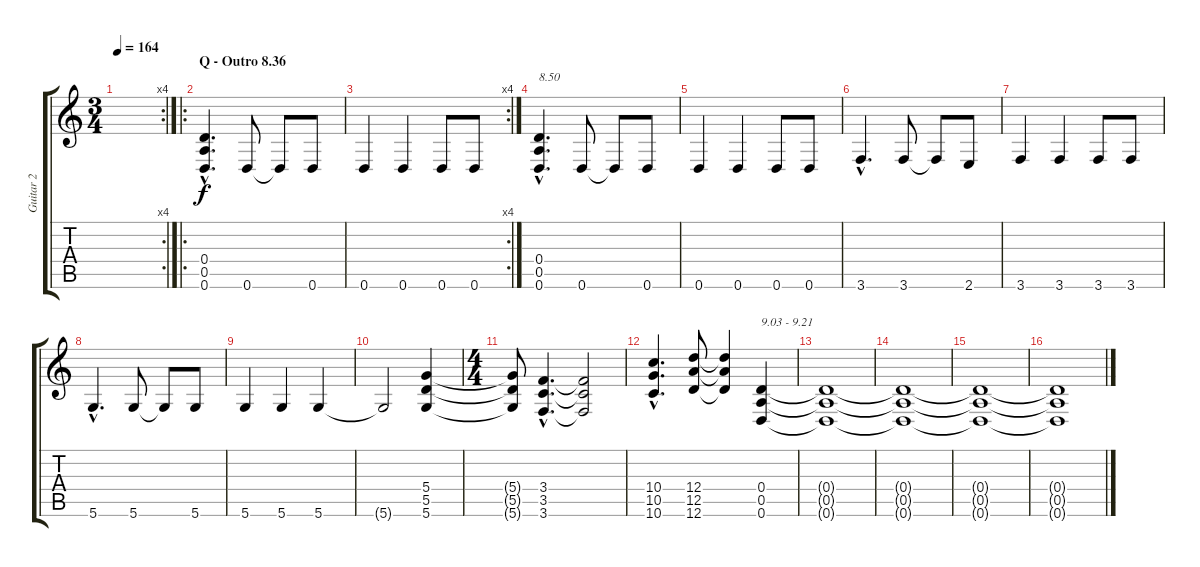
\track ("Guitar 2" "Guitar 2") {instrument distortionguitar}
\staff {score tabs}
\tuning (E4 B3 G3 D3 A2 D2) {hide}
\rc 4
\ts (3 4)
\tempo 164
\clef g2
\ks c
|
\ro
\section ("" "Q - Outro 8.36")
(0.4{hac} 0.5{hac} 0.6{hac}).4{d} 0.6.8 0.6{t}.8 0.6.8 |
\rc 4
0.6.4 0.6.4 0.6.8 0.6.8 |
(0.4{hac} 0.5{hac} 0.6{hac}).4{d txt "8.50"} 0.6.8 0.6{t}.8 0.6.8 |
0.6.4 0.6.4 0.6.8 0.6.8 |
3.6{hac}.4{d} 3.6.8 3.6{t}.8 2.6.8 |
3.6.4 3.6.4 3.6.8 3.6.8 |
5.6{hac}.4{d} 5.6.8 5.6{t}.8 5.6.8 |
5.6.4 5.6.4 5.6.4 |
5.6{t}.2 (5.4 5.5 5.6).4 |
\ts (4 4)
(5.4{t} 5.5{t} 5.6{t}).8 (3.4{hac} 3.5{hac} 3.6{hac}).4{d} (3.4{t} 3.5{t} 3.6{t}).2 |
(10.4{hac} 10.5{hac} 10.6{hac}).4{d} (12.4 12.5 12.6).8 (12.4{t} 12.5{t} 12.6{t}).4 (0.4 0.5 0.6).4{txt "9.03 - 9.21"} |
(0.4{t} 0.5{t} 0.6{t}).1 |
(0.4{t} 0.5{t} 0.6{t}).1 |
(0.4{t} 0.5{t} 0.6{t}).1 |
(0.4{t} 0.5{t} 0.6{t}).1
